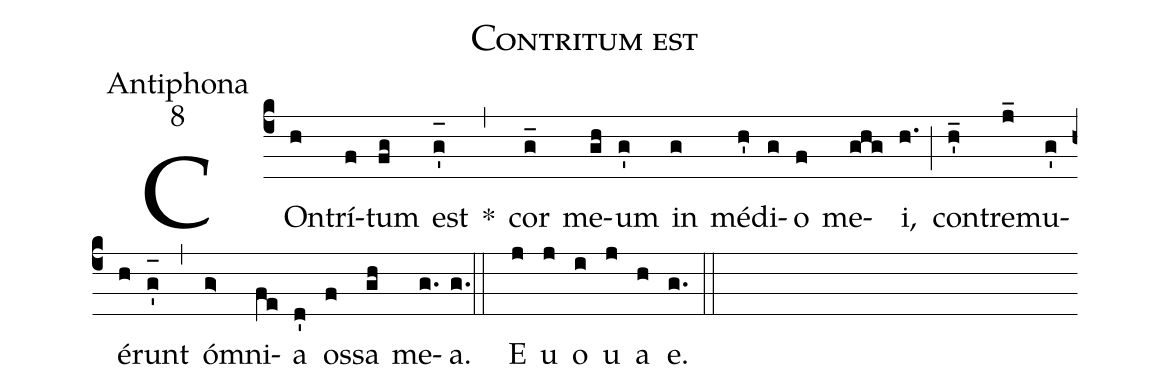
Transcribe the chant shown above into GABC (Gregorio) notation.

name:Contritum est;
office-part:Antiphona;
mode:8;
%%
(c4) COn(h)trí(f)tum(fg) est(g'_[oh:h]) *(,) cor(g_) me(gh)um(g') in(g) mé(h')di(g)o(f) me(ghg)i,(h.) (;) con(h'_)tre(j_)mu(g')é(h)runt(g'_[oh:h]) (,) ó(g>)mni(fe)a(d') os(f)sa(gh) me(g.)a.(g.) (:: )E(j) u(j) o(i) u(j) a(h) e.(g.) (::)
